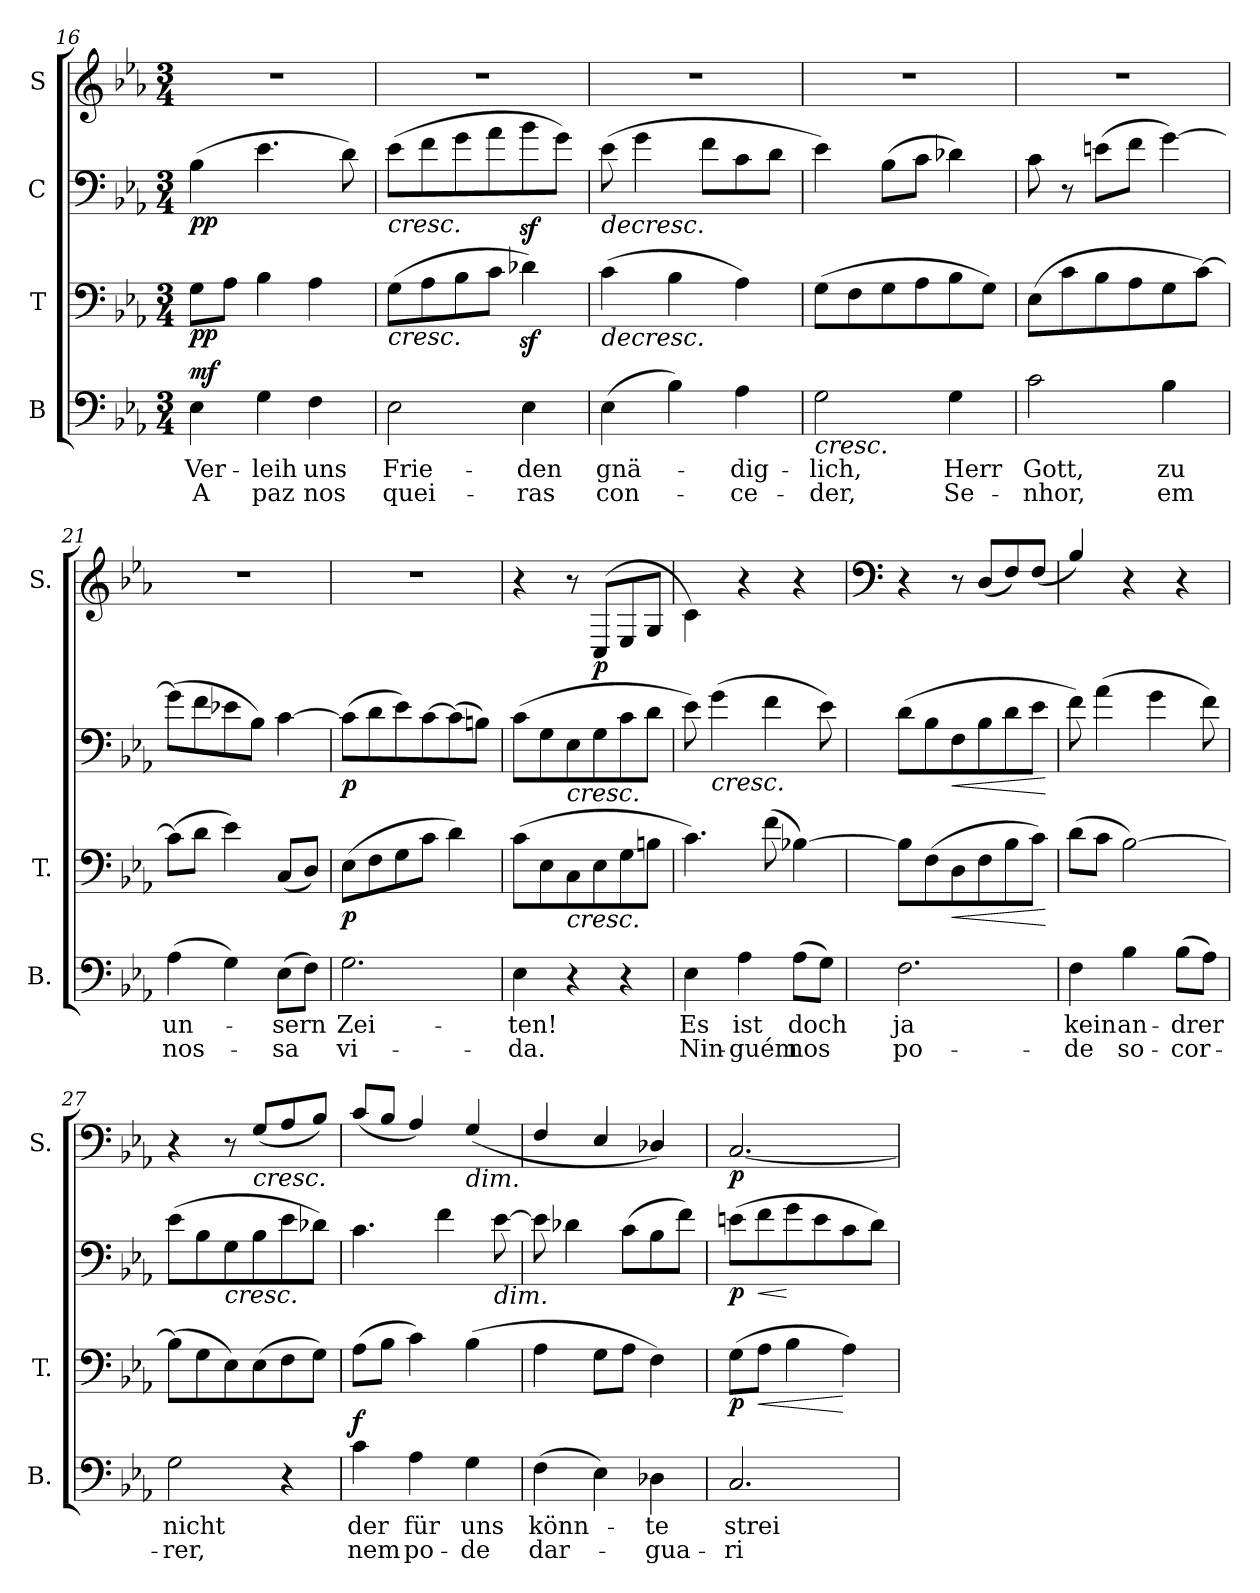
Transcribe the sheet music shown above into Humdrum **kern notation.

**kern	**text	**text	**dynam	**kern	**dynam	**kern	**dynam	**kern	**dynam
*part4	*part4	*part4	*part4	*part3	*part3	*part2	*part2	*part1	*part1
*staff4	*staff4	*staff4	*staff4	*staff3	*staff3	*staff2	*staff2	*staff1	*staff1
*I"B	*	*	*	*I"T	*	*I"C	*	*I"S	*
*I'B.	*	*	*	*I'T.	*	*	*	*I'S.	*
*clefF4	*	*	*	*clefF4	*	*clefF4	*	*clefG2	*
*k[b-e-a-]	*	*	*	*k[b-e-a-]	*	*k[b-e-a-]	*	*k[b-e-a-]	*
*M3/4	*	*	*	*M3/4	*	*M3/4	*	*M3/4	*
=16	=16	=16	=16	=16	=16	=16	=16	=16	=16
!	!	!	!LO:DY:a	!	!LO:DY:b	!	!LO:DY:b	!	!
4E-\	Ver-	A	mf	8G\L	pp	(4B-\	pp	2.r	.
.	.	.	.	8A-\J	.	.	.	.	.
4G\	-leih	paz	.	4B-\	.	4.e-\	.	.	.
4F\	uns	nos	.	4A-\	.	.	.	.	.
.	.	.	.	.	.	8d\)	.	.	.
!!LO:LB:g=z
=17	=17	=17	=17	=17	=17	=17	=17	=17	=17
!	!	!	!	!	!LO:HP:b	!	!LO:HP:b	!	!
2E-\	Frie-	quei-	.	(8G\L	<	(8e-\L	<	2.r	.
.	.	.	.	8A-\	.	8f\	.	.	.
.	.	.	.	8B-\	.	8g\	.	.	.
.	.	.	.	8c\J	.	8a-\	.	.	.
4E-\	-den	-ras	.	4d-Xz<\)	.	8b-z<\	.	.	.
.	.	.	.	.	.	8g\J)	.	.	.
=18	=18	=18	=18	=18	=18	=18	=18	=18	=18
!	!	!	!	!	!LO:HP:b	!	!LO:HP:b	!	!
(4E-\	gnä-	con-	.	(4c\	>	(8e-\	>	2.r	.
.	.	.	.	.	.	4g\	.	.	.
4B-\)	.	.	.	4B-\	.	.	.	.	.
.	.	.	.	.	.	8f\L	.	.	.
4A-\	-dig-	-ce-	.	4A-\)	.	8c\	.	.	.
.	.	.	.	.	.	8d\J	[	.	.
.	.	.	.	.	[	.	.	.	.
=19	=19	=19	=19	=19	=19	=19	=19	=19	=19
!	!	!	!LO:HP:b	!	!	!	!	!	!
2G\	-lich,	-der,	<	(8G\L	.	4e-\)	.	2.r	.
.	.	.	.	8F\	.	.	.	.	.
.	.	.	.	8G\	.	(8B-\L	.	.	.
.	.	.	.	8A-\	.	8c\J	.	.	.
4G\	Herr	Se-	.	8B-\	.	4d-X\)	.	.	.
.	.	.	.	8G\J)	.	.	.	.	.
=20	=20	=20	=20	=20	=20	=20	=20	=20	=20
2c\	Gott,	-nhor,	.	(8E-\L	.	8c\	.	2.r	.
.	.	.	.	8c\	.	8r	.	.	.
.	.	.	.	8B-\	.	(8en\L	.	.	.
.	.	.	.	8A-\	.	8f\J	.	.	.
4B-\	zu	em	.	8G\	.	[4g\)	.	.	.
.	.	.	.	[8c\J)	.	.	.	.	.
!!LO:LB:g=z
=21	=21	=21	=21	=21	=21	=21	=21	=21	=21
(4A-\	un-	nos-	.	(8c\L]	.	(8g\L]	.	2.r	.
.	.	.	.	8d\J	.	8f\	.	.	.
4G\)	.	.	.	4e-\)	.	8e-X\	.	.	.
.	.	.	.	.	.	8B-\J)	.	.	.
(8E-\L	-sern	-sa	.	(8C/L	.	[4c\	.	.	.
8F\J)	.	.	.	8D/J)	.	.	.	.	.
=22	=22	=22	=22	=22	=22	=22	=22	=22	=22
!	!	!	!	!	!LO:DY:b	!	!LO:DY:b	!	!
2.G\	Zei-	vi-	.	(8E-\L	p	(8c\L]	p	2.r	.
.	.	.	.	8F\	.	8d\	.	.	.
.	.	.	.	8G\	.	8e-\)	.	.	.
.	.	.	.	8c\J	.	[8c\	.	.	.
.	.	.	.	4d\)	.	(8c\]	.	.	.
.	.	.	.	.	.	8Bn\J)	.	.	.
=23	=23	=23	=23	=23	=23	=23	=23	=23	=23
4E-\	-ten!	-da.	.	(8c\L	.	(8c\L	.	4r	.
.	.	.	.	8E-\	.	8G\	.	.	.
!	!	!	!	!	!LO:HP:b	!	!LO:HP:b	!	!
4r	.	.	.	8C\	<	8E-\	<	8r	.
!	!	!	!	!	!	!	!	!	!LO:DY:b
.	.	.	.	8E-\	.	8G\	.	(8C/L	p
4r	.	.	.	8G\	.	8c\	.	8E-/	.
.	.	.	.	8Bn\J	.	8d\J	.	8G/J	.
.	.	.	.	.	]	.	]	.	.
=24	=24	=24	=24	=24	=24	=24	=24	=24	=24
4E-\	Es	Nin-	.	4.c\)	.	8e-\)	.	4c\)	.
!	!	!	!	!	!	!LO:TX:b:i:t=cresc.	!	!	!
.	.	.	.	.	.	(4g\	.	.	.
4A-\	ist	-guém	.	.	.	.	.	4r	.
.	.	.	.	(8f\	.	4f\	.	.	.
(8A-\L	doch	nos	.	[4B-X\)	.	.	.	4r	.
8G\J)	.	.	.	.	.	8e-\)	.	.	.
!!LO:PB:g=z
=25	=25	=25	=25	=25	=25	=25	=25	=25	=25
*	*	*	*	*	*	*	*	*clefF4	*
2.F\	ja	po-	.	8B-\L]	.	(8d\L	.	4r	.
.	.	.	.	(8F\	.	8B-\	.	.	.
!	!	!	!	!	!LO:HP:b	!	!LO:HP:b	!	!
.	.	.	.	8D\	<	8F\	<	8r	.
.	.	.	.	8F\	.	8B-\	.	(8D/L	.
.	.	.	.	8B-\	.	8d\	.	8F/)	.
.	.	.	.	8c\J)	.	8e-\J	.	(8F/J	.
.	.	.	.	.	[	.	[	.	.
=26	=26	=26	=26	=26	=26	=26	=26	=26	=26
4F\	kein	-de	.	(8d\L	.	8f\)	.	4B-/)	.
.	.	.	.	8c\J	.	(4a-\	.	.	.
4B-\	an-	so-	.	[2B-\)	.	.	.	4r	.
.	.	.	.	.	.	4g\	.	.	.
(8B-\L	-drer	-cor-	.	.	.	.	.	4r	.
8A-\J)	.	.	.	.	.	8f\)	.	.	.
=27	=27	=27	=27	=27	=27	=27	=27	=27	=27
2G\	nicht	-rer,	.	(8B-\L]	.	(8e-\L	.	4r	.
.	.	.	.	8G\	.	8B-\	.	.	.
!	!	!	!	!	!	!LO:TX:b:i:t=cresc.	!	!	!
.	.	.	.	8E-\)	.	8G\	.	8r	.
!	!	!	!	!	!	!	!	!LO:TX:b:i:t=cresc.	!
.	.	.	.	(8E-\	.	8B-\	.	(8G/L	.
4r	.	.	.	8F\	.	8e-\	.	8A-/	.
.	.	.	.	8G\J)	.	8d-X\J)	.	8B-/J)	.
=28	=28	=28	=28	=28	=28	=28	=28	=28	=28
!	!	!	!LO:DY:a	!	!	!	!	!	!
4c\	der	nem	f	(8A-\L	.	4.c\	.	(8c/L	.
.	.	.	.	8B-\J	.	.	.	8B-/J	.
4A-\	für	po-	.	4c\)	.	.	.	4A-/)	.
.	.	.	.	.	.	4f\	.	.	.
!	!	!	!	!	!	!	!	!LO:TX:b:i:t=dim.	!
4G\	uns	-de	.	(4B-\	.	.	.	(4G/	.
!	!	!	!	!	!	!LO:TX:b:i:t=dim.	!	!	!
.	.	.	.	.	.	[8e-\	.	.	.
.	.	.	[	.	.	.	.	.	.
!!LO:LB:g=z
=29	=29	=29	=29	=29	=29	=29	=29	=29	=29
(4F\	könn-	dar-	.	4A-\	.	8e-\]	.	4F/	.
.	.	.	.	.	.	4d-X\	.	.	.
4E-\)	.	.	.	8G\L	.	.	.	4E-/	.
.	.	.	.	8A-\J	.	(8c\L	.	.	.
4D-X\	-te	-gua-	.	4F\)	.	8B-\	.	4D-X/)	.
.	.	.	.	.	.	8f\J)	.	.	.
=30	=30	=30	=30	=30	=30	=30	=30	=30	=30
!	!	!	!	!	!LO:DY:b	!	!LO:DY:b	!	!LO:DY:b
2.C/	strei-	-ri-	.	(8G\L	p	(8en\L	p	[2.C/	p
!	!	!	!	!	!LO:HP:b	!	!LO:HP:b	!	!
.	.	.	.	8A-\J	<	8f\	<	.	.
.	.	.	.	4B-\	.	8g\	[	.	.
.	.	.	.	.	.	8e\	.	.	.
.	.	.	.	4A-\)	[	8c\	.	.	.
.	.	.	.	.	.	8d\J)	.	.	.
.	.	.	.	.	[	.	[	.	.
=	=	=	=	=	=	=	=	=	=
*-	*-	*-	*-	*-	*-	*-	*-	*-	*-
